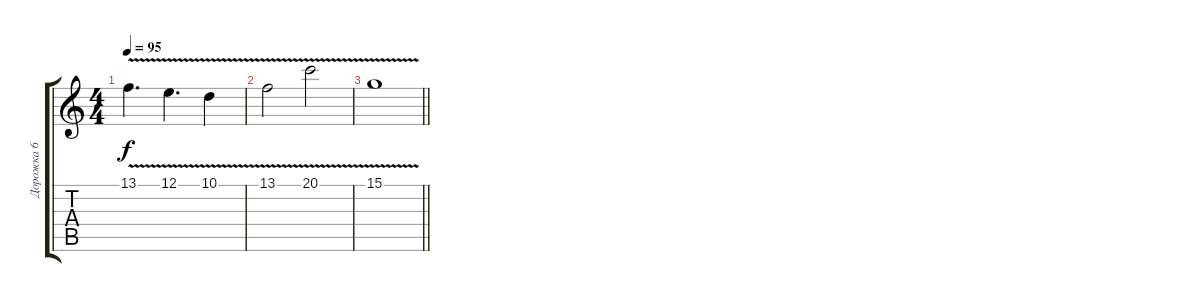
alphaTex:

\track ("Дорожка 6" "Дорожка 6") {instrument violin}
\staff {score tabs}
\tuning (E4 B3 G3 D3 A2 E2) {hide}
\ts (4 4)
\tempo 95
\clef g2
\ks c
13.1{v}.4{d dy f} 12.1{v}.4{d} 10.1{v}.4 |
13.1{v}.2 20.1{v}.2 |
\barLineRight lightlight
15.1{v}.1
